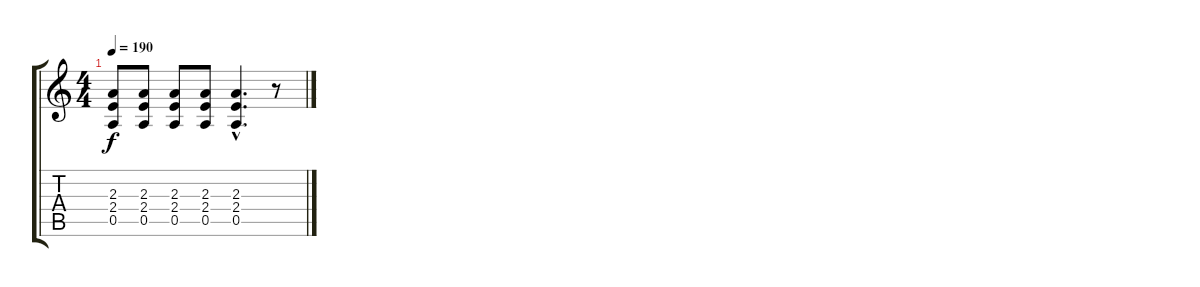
\track "" {instrument distortionguitar}
\staff {score tabs}
\tuning (E4 B3 G3 D3 A2 E2) {hide}
\ts (4 4)
\tempo 190
\clef g2
\ks c
(2.3 2.4 0.5).8{dy f} (2.3 2.4 0.5).8 (2.3 2.4 0.5).8 (2.3 2.4 0.5).8 (2.3{hac} 2.4{hac} 0.5{hac}).4{d} r.8
